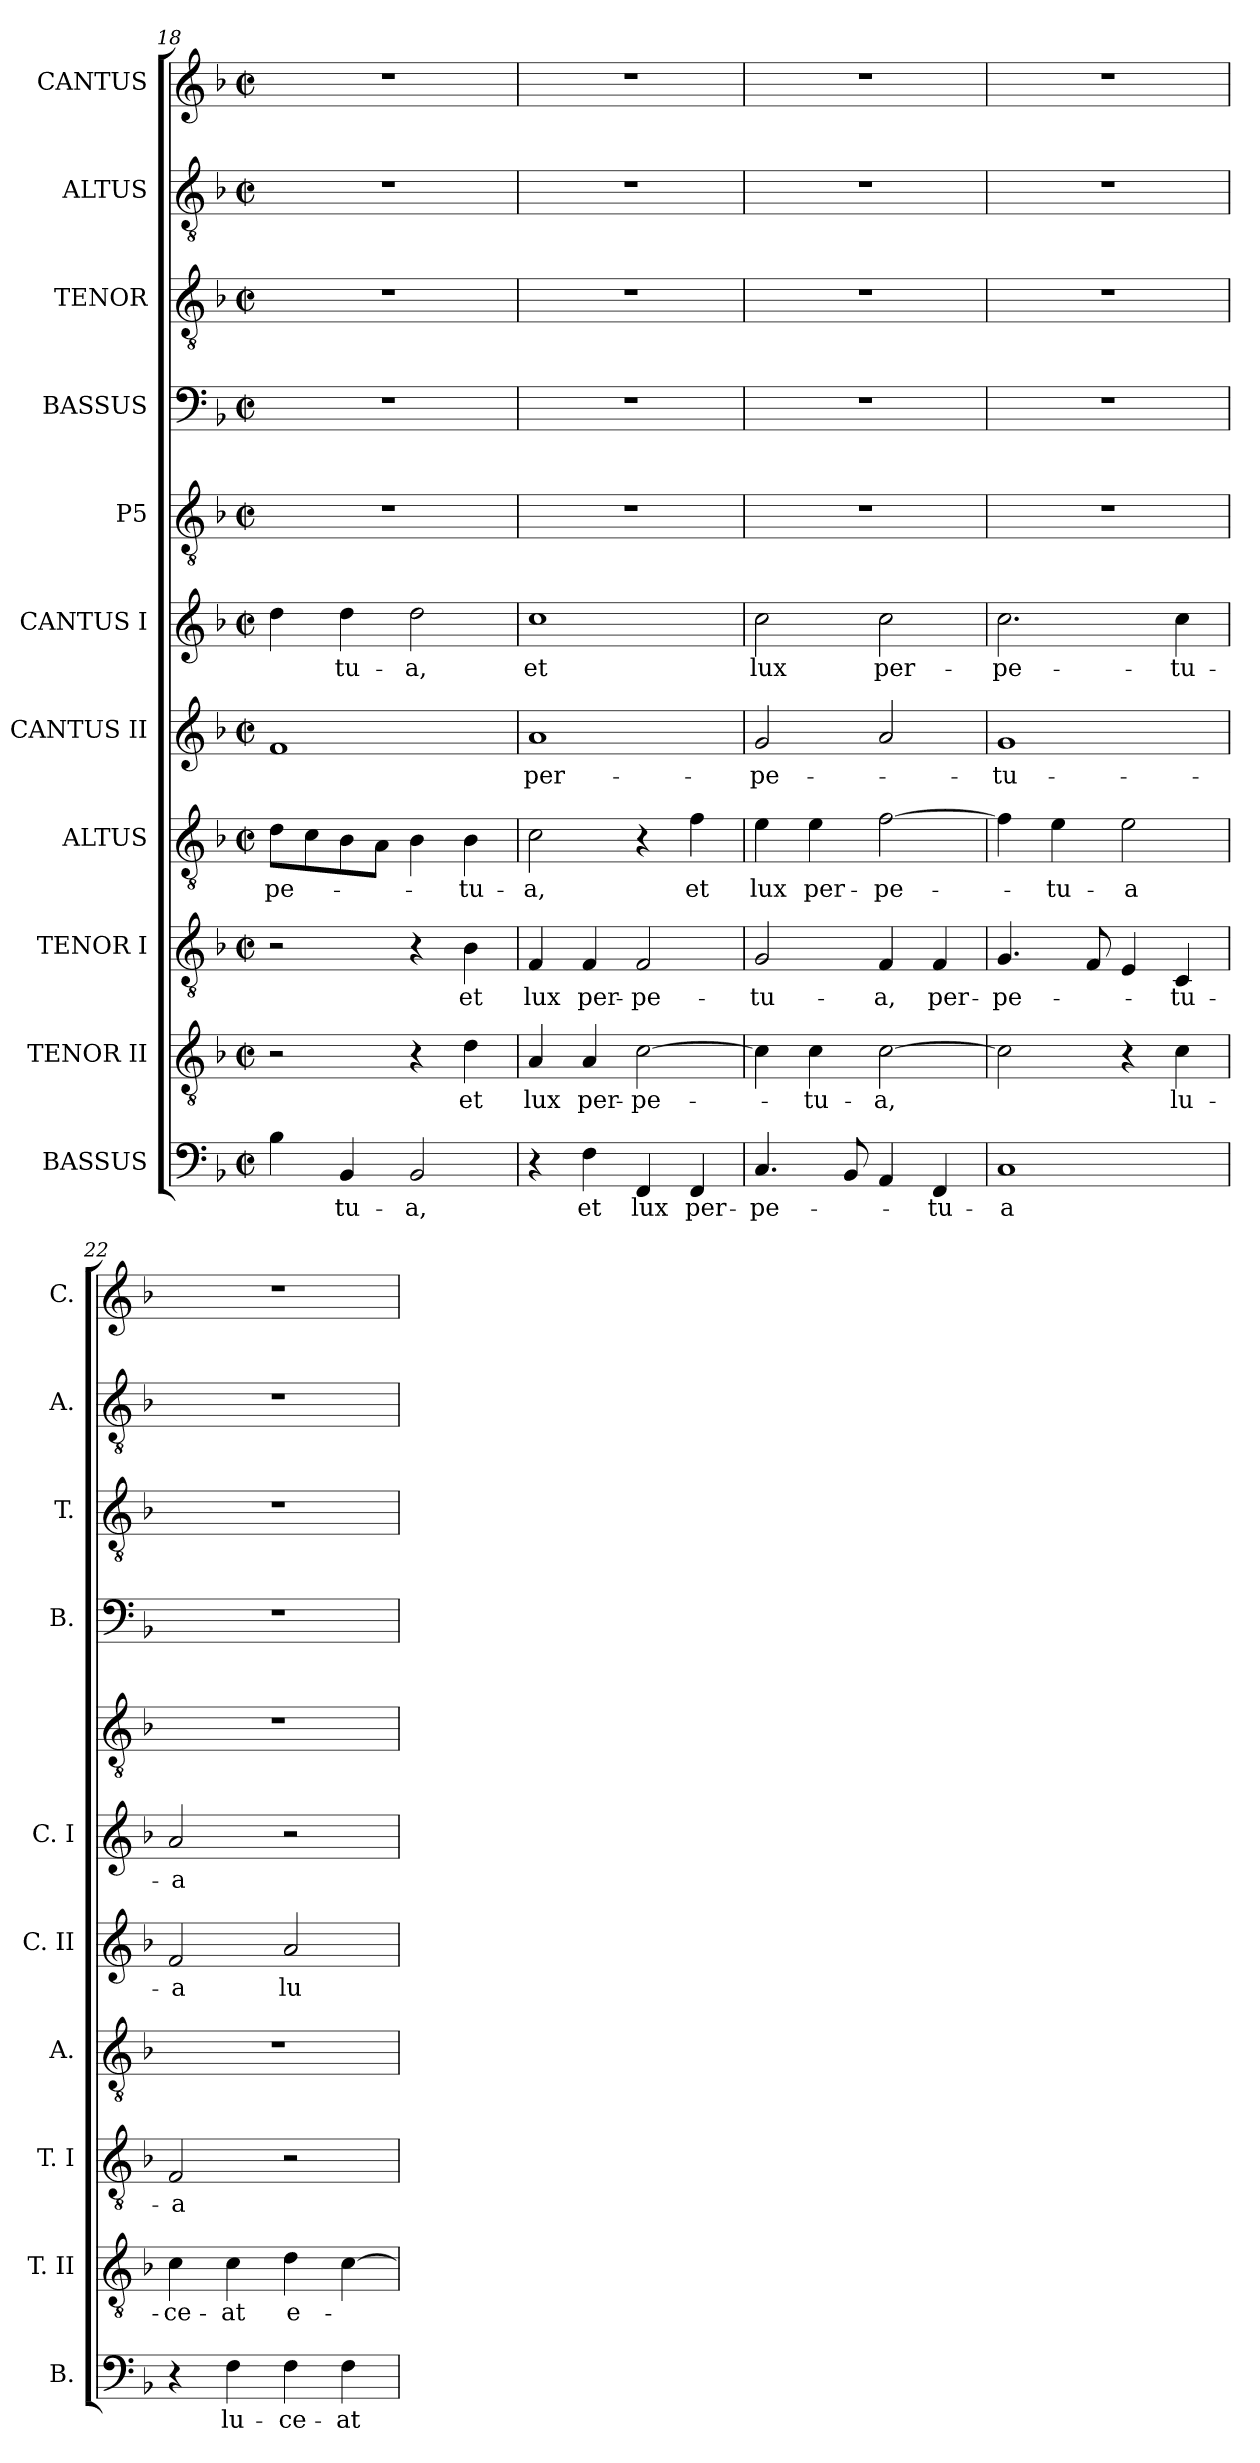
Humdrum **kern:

**kern	**text	**kern	**text	**kern	**text	**kern	**text	**kern	**text	**kern	**text	**kern	**kern	**kern	**kern	**kern
*part11	*part11	*part10	*part10	*part9	*part9	*part8	*part8	*part7	*part7	*part6	*part6	*part5	*part4	*part3	*part2	*part1
*staff11	*staff11	*staff10	*staff10	*staff9	*staff9	*staff8	*staff8	*staff7	*staff7	*staff6	*staff6	*staff5	*staff4	*staff3	*staff2	*staff1
*I"BASSUS	*	*I"TENOR II	*	*I"TENOR I	*	*I"ALTUS	*	*I"CANTUS II	*	*I"CANTUS I	*	*I"P5	*I"BASSUS	*I"TENOR	*I"ALTUS	*I"CANTUS
*I'B.	*	*I'T. II	*	*I'T. I	*	*I'A.	*	*I'C. II	*	*I'C. I	*	*	*I'B.	*I'T.	*I'A.	*I'C.
*clefF4	*	*clefGv2	*	*clefGv2	*	*clefGv2	*	*clefG2	*	*clefG2	*	*clefGv2	*clefF4	*clefGv2	*clefGv2	*clefG2
*	*	*ITrd7c12	*	*ITrd7c12	*	*ITrd7c12	*	*	*	*	*	*ITrd7c12	*	*ITrd7c12	*ITrd7c12	*
*k[b-]	*	*k[b-]	*	*k[b-]	*	*k[b-]	*	*k[b-]	*	*k[b-]	*	*k[b-]	*k[b-]	*k[b-]	*k[b-]	*k[b-]
*d:	*	*d:	*	*d:	*	*d:	*	*d:	*	*d:	*	*d:	*d:	*d:	*d:	*d:
*M2/2	*	*M2/2	*	*M2/2	*	*M2/2	*	*M2/2	*	*M2/2	*	*M2/2	*M2/2	*M2/2	*M2/2	*M2/2
*met(c|)	*	*met(c|)	*	*met(c|)	*	*met(c|)	*	*met(c|)	*	*met(c|)	*	*met(c|)	*met(c|)	*met(c|)	*met(c|)	*met(c|)
=18	=18	=18	=18	=18	=18	=18	=18	=18	=18	=18	=18	=18	=18	=18	=18	=18
!	!	!	!	!	!	!	!LO:LY:b:color=#000000	!	!	!	!	!	!	!	!	!
4B-i\	.	2r	.	2r	.	8Di\L	-pe-	1fi	.	4ddi\	.	1r	1r	1r	1r	1r
.	.	.	.	.	.	8Ci\	.	.	.	.	.	.	.	.	.	.
!	!LO:LY:b:color=#000000	!	!	!	!	!	!	!	!	!	!	!	!	!	!	!
!	!	!	!	!	!	!	!	!	!	!	!LO:LY:b:color=#000000	!	!	!	!	!
4BB-i/	-tu-	.	.	.	.	8BB-i\	.	.	.	4ddi\	-tu-	.	.	.	.	.
.	.	.	.	.	.	8AAi\J	.	.	.	.	.	.	.	.	.	.
!	!LO:LY:b:color=#000000	!	!	!	!	!	!	!	!	!	!	!	!	!	!	!
!	!	!	!	!	!	!	!	!	!	!	!LO:LY:b:color=#000000	!	!	!	!	!
2BB-i/	-a,	4r	.	4r	.	4BB-i\	.	.	.	2ddi\	-a,	.	.	.	.	.
!	!	!	!LO:LY:b:color=#000000	!	!	!	!	!	!	!	!	!	!	!	!	!
!	!	!	!	!	!LO:LY:b:color=#000000	!	!	!	!	!	!	!	!	!	!	!
!	!	!	!	!	!	!	!LO:LY:b:color=#000000	!	!	!	!	!	!	!	!	!
.	.	4Di\	et	4BB-i\	et	4BB-i\	-tu-	.	.	.	.	.	.	.	.	.
=19	=19	=19	=19	=19	=19	=19	=19	=19	=19	=19	=19	=19	=19	=19	=19	=19
!	!	!	!LO:LY:b:color=#000000	!	!	!	!	!	!	!	!	!	!	!	!	!
!	!	!	!	!	!LO:LY:b:color=#000000	!	!	!	!	!	!	!	!	!	!	!
!	!	!	!	!	!	!	!LO:LY:b:color=#000000	!	!	!	!	!	!	!	!	!
!	!	!	!	!	!	!	!	!	!LO:LY:b:color=#000000	!	!	!	!	!	!	!
!	!	!	!	!	!	!	!	!	!	!	!LO:LY:b:color=#000000	!	!	!	!	!
4r	.	4AAi/	lux	4FFi/	lux	2Ci\	-a,	1ai	per-	1cci	et	1r	1r	1r	1r	1r
!	!LO:LY:b:color=#000000	!	!	!	!	!	!	!	!	!	!	!	!	!	!	!
!	!	!	!LO:LY:b:color=#000000	!	!	!	!	!	!	!	!	!	!	!	!	!
!	!	!	!	!	!LO:LY:b:color=#000000	!	!	!	!	!	!	!	!	!	!	!
4Fi\	et	4AAi/	per-	4FFi/	per-	.	.	.	.	.	.	.	.	.	.	.
!	!LO:LY:b:color=#000000	!	!	!	!	!	!	!	!	!	!	!	!	!	!	!
!	!	!	!LO:LY:b:color=#000000	!	!	!	!	!	!	!	!	!	!	!	!	!
!	!	!	!	!	!LO:LY:b:color=#000000	!	!	!	!	!	!	!	!	!	!	!
4FFi/	lux	[2Ci\	-pe-	2FFi/	-pe-	4r	.	.	.	.	.	.	.	.	.	.
!	!LO:LY:b:color=#000000	!	!	!	!	!	!	!	!	!	!	!	!	!	!	!
!	!	!	!	!	!	!	!LO:LY:b:color=#000000	!	!	!	!	!	!	!	!	!
4FFi/	per-	.	.	.	.	4Fi\	et	.	.	.	.	.	.	.	.	.
=20	=20	=20	=20	=20	=20	=20	=20	=20	=20	=20	=20	=20	=20	=20	=20	=20
!	!LO:LY:b:color=#000000	!	!	!	!	!	!	!	!	!	!	!	!	!	!	!
!	!	!	!	!	!LO:LY:b:color=#000000	!	!	!	!	!	!	!	!	!	!	!
!	!	!	!	!	!	!	!LO:LY:b:color=#000000	!	!	!	!	!	!	!	!	!
!	!	!	!	!	!	!	!	!	!LO:LY:b:color=#000000	!	!	!	!	!	!	!
!	!	!	!	!	!	!	!	!	!	!	!LO:LY:b:color=#000000	!	!	!	!	!
4.Ci/	-pe-	4Ci\]	.	2GGi/	-tu-	4Ei\	lux	2gi/	-pe-	2cci\	lux	1r	1r	1r	1r	1r
!	!	!	!LO:LY:b:color=#000000	!	!	!	!	!	!	!	!	!	!	!	!	!
!	!	!	!	!	!	!	!LO:LY:b:color=#000000	!	!	!	!	!	!	!	!	!
.	.	4Ci\	-tu-	.	.	4Ei\	per-	.	.	.	.	.	.	.	.	.
8BB-i/	.	.	.	.	.	.	.	.	.	.	.	.	.	.	.	.
!	!	!	!LO:LY:b:color=#000000	!	!	!	!	!	!	!	!	!	!	!	!	!
!	!	!	!	!	!LO:LY:b:color=#000000	!	!	!	!	!	!	!	!	!	!	!
!	!	!	!	!	!	!	!LO:LY:b:color=#000000	!	!	!	!	!	!	!	!	!
!	!	!	!	!	!	!	!	!	!	!	!LO:LY:b:color=#000000	!	!	!	!	!
4AAi/	.	[2Ci\	-a,	4FFi/	-a,	[2Fi\	-pe-	2ai/	.	2cci\	per-	.	.	.	.	.
!	!LO:LY:b:color=#000000	!	!	!	!	!	!	!	!	!	!	!	!	!	!	!
!	!	!	!	!	!LO:LY:b:color=#000000	!	!	!	!	!	!	!	!	!	!	!
4FFi/	-tu-	.	.	4FFi/	per-	.	.	.	.	.	.	.	.	.	.	.
=21	=21	=21	=21	=21	=21	=21	=21	=21	=21	=21	=21	=21	=21	=21	=21	=21
!	!LO:LY:b:color=#000000	!	!	!	!	!	!	!	!	!	!	!	!	!	!	!
!	!	!	!	!	!LO:LY:b:color=#000000	!	!	!	!	!	!	!	!	!	!	!
!	!	!	!	!	!	!	!	!	!LO:LY:b:color=#000000	!	!	!	!	!	!	!
!	!	!	!	!	!	!	!	!	!	!	!LO:LY:b:color=#000000	!	!	!	!	!
1Ci	-a	2Ci\]	.	4.GGi/	-pe-	4Fi\]	.	1gi	-tu-	2.cci\	-pe-	1r	1r	1r	1r	1r
!	!	!	!	!	!	!	!LO:LY:b:color=#000000	!	!	!	!	!	!	!	!	!
.	.	.	.	.	.	4Ei\	-tu-	.	.	.	.	.	.	.	.	.
.	.	.	.	8FFi/	.	.	.	.	.	.	.	.	.	.	.	.
!	!	!	!	!	!	!	!LO:LY:b:color=#000000	!	!	!	!	!	!	!	!	!
.	.	4r	.	4EEi/	.	2Ei\	-a	.	.	.	.	.	.	.	.	.
!	!	!	!LO:LY:b:color=#000000	!	!	!	!	!	!	!	!	!	!	!	!	!
!	!	!	!	!	!LO:LY:b:color=#000000	!	!	!	!	!	!	!	!	!	!	!
!	!	!	!	!	!	!	!	!	!	!	!LO:LY:b:color=#000000	!	!	!	!	!
.	.	4Ci\	lu-	4CCi/	-tu-	.	.	.	.	4cci\	-tu-	.	.	.	.	.
=22	=22	=22	=22	=22	=22	=22	=22	=22	=22	=22	=22	=22	=22	=22	=22	=22
!	!	!	!LO:LY:b:color=#000000	!	!	!	!	!	!	!	!	!	!	!	!	!
!	!	!	!	!	!LO:LY:b:color=#000000	!	!	!	!	!	!	!	!	!	!	!
!	!	!	!	!	!	!	!	!	!LO:LY:b:color=#000000	!	!	!	!	!	!	!
!	!	!	!	!	!	!	!	!	!	!	!LO:LY:b:color=#000000	!	!	!	!	!
4r	.	4Ci\	-ce-	2FFi/	-a	1r	.	2fi/	-a	2ai/	-a	1r	1r	1r	1r	1r
!	!LO:LY:b:color=#000000	!	!	!	!	!	!	!	!	!	!	!	!	!	!	!
!	!	!	!LO:LY:b:color=#000000	!	!	!	!	!	!	!	!	!	!	!	!	!
4Fi\	lu-	4Ci\	-at	.	.	.	.	.	.	.	.	.	.	.	.	.
!	!LO:LY:b:color=#000000	!	!	!	!	!	!	!	!	!	!	!	!	!	!	!
!	!	!	!LO:LY:b:color=#000000	!	!	!	!	!	!	!	!	!	!	!	!	!
!	!	!	!	!	!	!	!	!	!LO:LY:b:color=#000000	!	!	!	!	!	!	!
4Fi\	-ce-	4Di\	e-	2r	.	.	.	2ai/	lu-	2r	.	.	.	.	.	.
!	!LO:LY:b:color=#000000	!	!	!	!	!	!	!	!	!	!	!	!	!	!	!
4Fi\	-at	[4Ci\	.	.	.	.	.	.	.	.	.	.	.	.	.	.
=	=	=	=	=	=	=	=	=	=	=	=	=	=	=	=	=
*-	*-	*-	*-	*-	*-	*-	*-	*-	*-	*-	*-	*-	*-	*-	*-	*-
